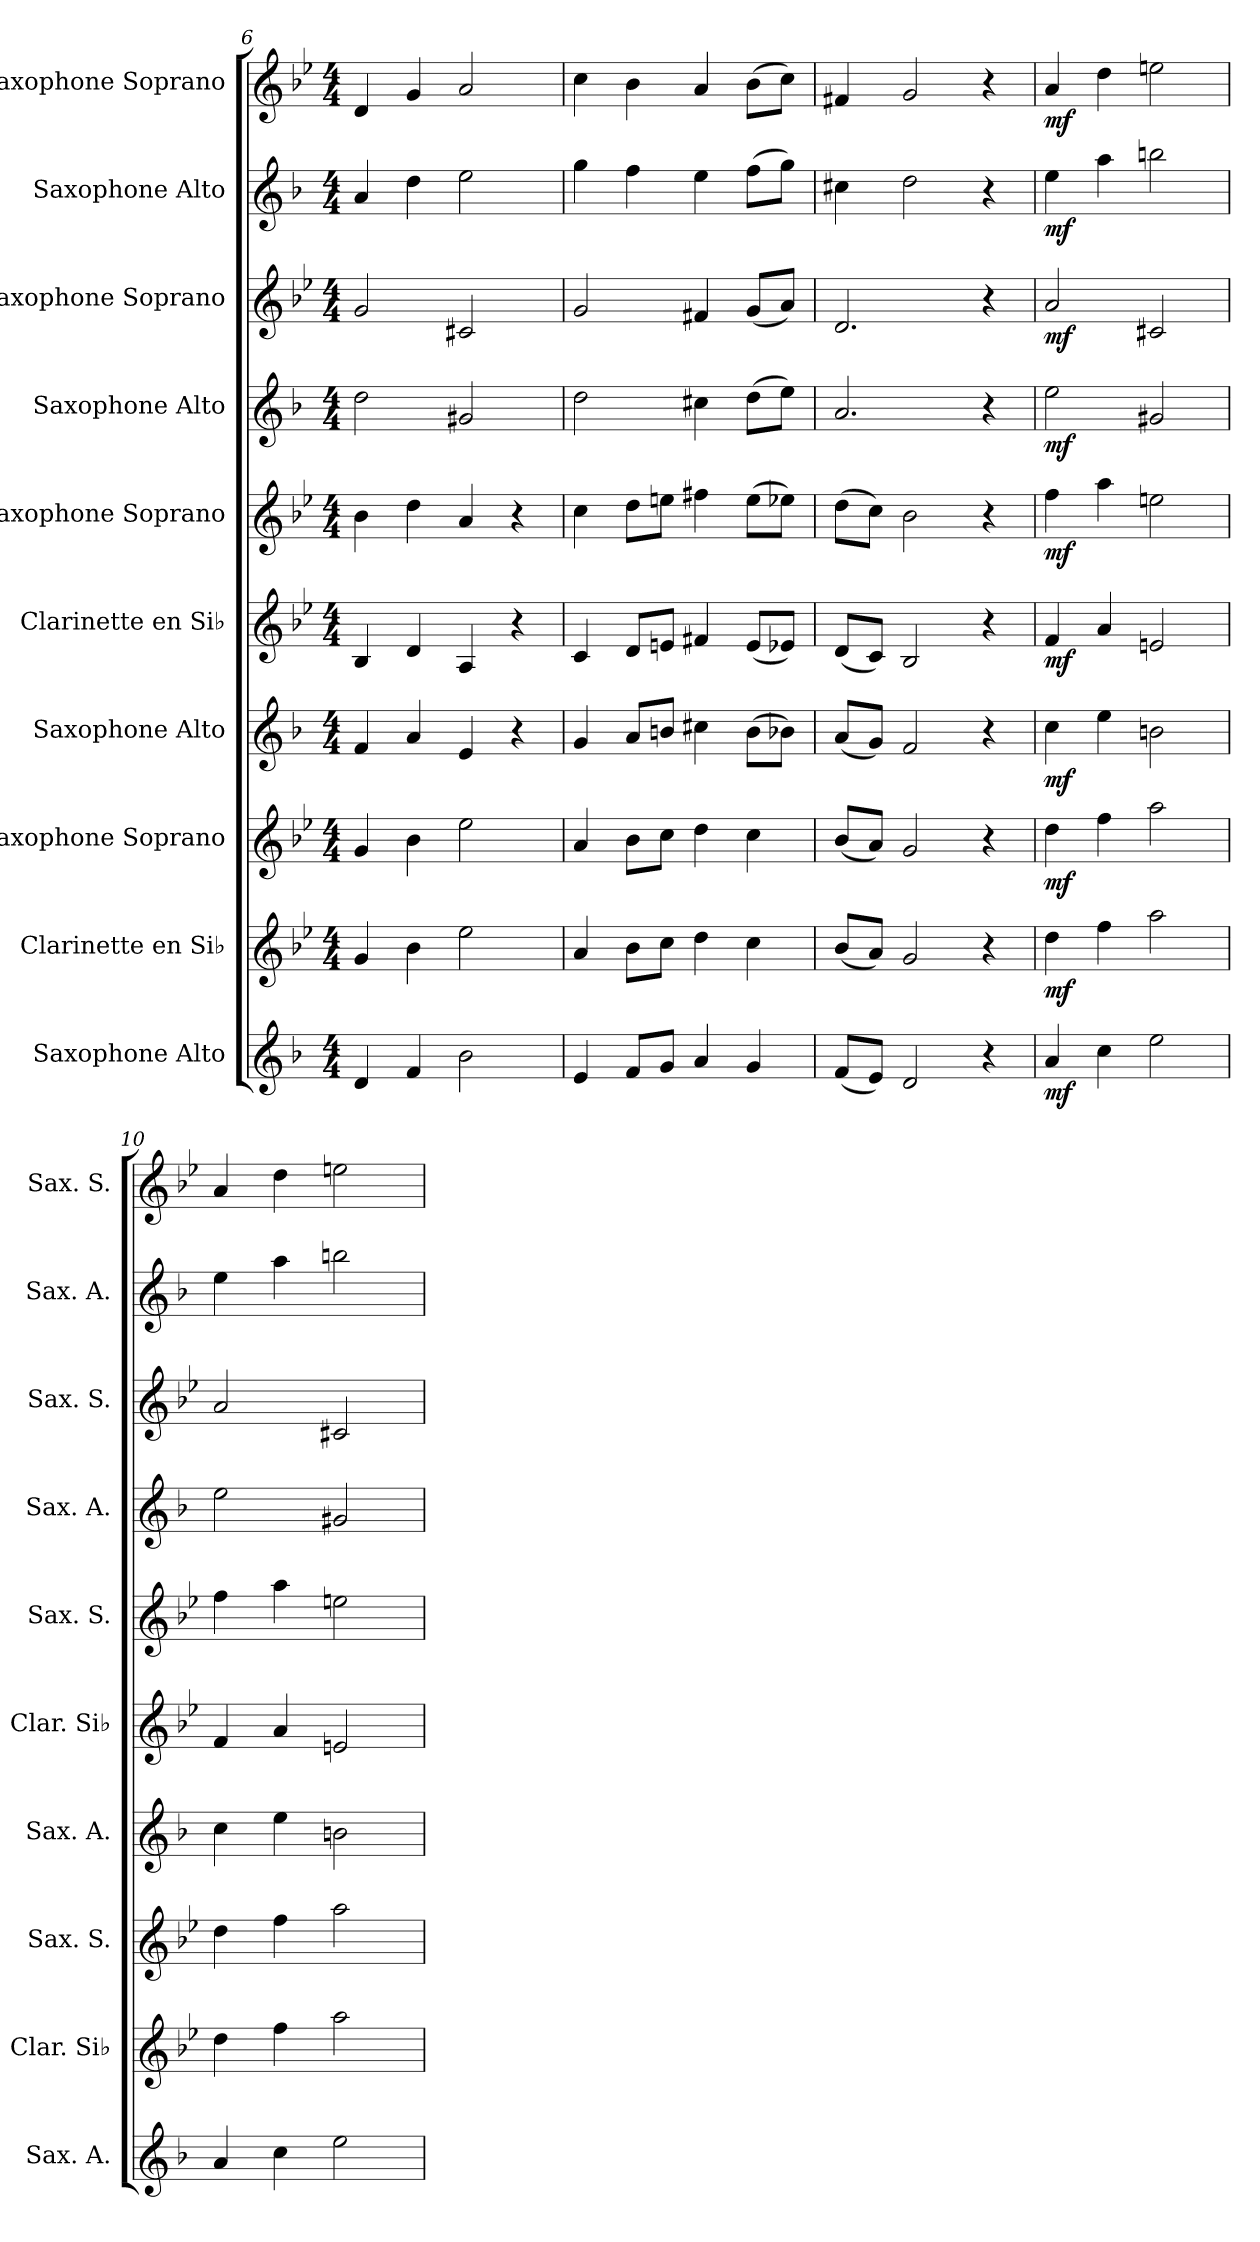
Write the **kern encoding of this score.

**kern	**dynam	**kern	**dynam	**kern	**dynam	**kern	**dynam	**kern	**dynam	**kern	**dynam	**kern	**dynam	**kern	**dynam	**kern	**dynam	**kern	**dynam
*part10	*part10	*part9	*part9	*part8	*part8	*part7	*part7	*part6	*part6	*part5	*part5	*part4	*part4	*part3	*part3	*part2	*part2	*part1	*part1
*staff10	*staff10	*staff9	*staff9	*staff8	*staff8	*staff7	*staff7	*staff6	*staff6	*staff5	*staff5	*staff4	*staff4	*staff3	*staff3	*staff2	*staff2	*staff1	*staff1
*I"Saxophone Alto	*	*I"Clarinette en Si♭	*	*I"Saxophone Soprano	*	*I"Saxophone Alto	*	*I"Clarinette en Si♭	*	*I"Saxophone Soprano	*	*I"Saxophone Alto	*	*I"Saxophone Soprano	*	*I"Saxophone Alto	*	*I"Saxophone Soprano	*
*I'Sax. A.	*	*I'Clar. Si♭	*	*I'Sax. S.	*	*I'Sax. A.	*	*I'Clar. Si♭	*	*I'Sax. S.	*	*I'Sax. A.	*	*I'Sax. S.	*	*I'Sax. A.	*	*I'Sax. S.	*
*clefG2	*	*clefG2	*	*clefG2	*	*clefG2	*	*clefG2	*	*clefG2	*	*clefG2	*	*clefG2	*	*clefG2	*	*clefG2	*
*ITrd5c9	*	*ITrd1c2	*	*ITrd1c2	*	*ITrd5c9	*	*ITrd1c2	*	*ITrd1c2	*	*ITrd5c9	*	*ITrd1c2	*	*ITrd5c9	*	*ITrd1c2	*
*k[b-e-a-d-]	*	*k[b-e-a-d-]	*	*k[b-e-a-d-]	*	*k[b-e-a-d-]	*	*k[b-e-a-d-]	*	*k[b-e-a-d-]	*	*k[b-e-a-d-]	*	*k[b-e-a-d-]	*	*k[b-e-a-d-]	*	*k[b-e-a-d-]	*
*M4/4	*	*M4/4	*	*M4/4	*	*M4/4	*	*M4/4	*	*M4/4	*	*M4/4	*	*M4/4	*	*M4/4	*	*M4/4	*
=6	=6	=6	=6	=6	=6	=6	=6	=6	=6	=6	=6	=6	=6	=6	=6	=6	=6	=6	=6
4F/	.	4f/	.	4f/	.	4A-/	.	4A-/	.	4a-\	.	2f\	.	2f/	.	4c/	.	4c/	.
4A-/	.	4a-\	.	4a-\	.	4c/	.	4c/	.	4cc\	.	.	.	.	.	4f\	.	4f/	.
2d-\	.	2dd-\	.	2dd-\	.	4G/	.	4G/	.	4g/	.	2Bn/	.	2Bn/	.	2g\	.	2g/	.
.	.	.	.	.	.	4r	.	4r	.	4r	.	.	.	.	.	.	.	.	.
!!LO:PB:g=z
=7	=7	=7	=7	=7	=7	=7	=7	=7	=7	=7	=7	=7	=7	=7	=7	=7	=7	=7	=7
4G/	.	4g/	.	4g/	.	4B-/	.	4B-/	.	4b-\	.	2f\	.	2f/	.	4b-\	.	4b-\	.
8A-/L	.	8a-\L	.	8a-\L	.	8c/L	.	8c/L	.	8cc\L	.	.	.	.	.	4a-\	.	4a-\	.
8B-/J	.	8b-\J	.	8b-\J	.	8dn/J	.	8dn/J	.	8ddn\J	.	.	.	.	.	.	.	.	.
4c/	.	4cc\	.	4cc\	.	4en\	.	4en/	.	4een\	.	4en\	.	4en/	.	4g\	.	4g/	.
4B-/	.	4b-\	.	4b-\	.	(>8d\L	.	(<8d/L	.	(>8dd\L	.	(>8f\L	.	(<8f/L	.	(>8a-\L	.	(>8a-\L	.
.	.	.	.	.	.	8d-X\J)	.	8d-X/J)	.	8dd-X\J)	.	8g\J)	.	8g/J)	.	8b-\J)	.	8b-\J)	.
=8	=8	=8	=8	=8	=8	=8	=8	=8	=8	=8	=8	=8	=8	=8	=8	=8	=8	=8	=8
(<8A-/L	.	(<8a-/L	.	(<8a-/L	.	(<8c/L	.	(<8c/L	.	(>8cc\L	.	2.c/	.	2.c/	.	4en\	.	4en/	.
8G/J)	.	8g/J)	.	8g/J)	.	8B-/J)	.	8B-/J)	.	8b-\J)	.	.	.	.	.	.	.	.	.
2F/	.	2f/	.	2f/	.	2A-/	.	2A-/	.	2a-\	.	.	.	.	.	2f\	.	2f/	.
4r	.	4r	.	4r	.	4r	.	4r	.	4r	.	4r	.	4r	.	4r	.	4r	.
=9	=9	=9	=9	=9	=9	=9	=9	=9	=9	=9	=9	=9	=9	=9	=9	=9	=9	=9	=9
!	!LO:DY:b	!	!LO:DY:b	!	!LO:DY:b	!	!LO:DY:b	!	!LO:DY:b	!	!LO:DY:b	!	!LO:DY:b	!	!LO:DY:b	!	!LO:DY:b	!	!LO:DY:b
4c/	mf	4cc\	mf	4cc\	mf	4e-\	mf	4e-/	mf	4ee-\	mf	2g\	mf	2g/	mf	4g\	mf	4g/	mf
4e-\	.	4ee-\	.	4ee-\	.	4g\	.	4g/	.	4gg\	.	.	.	.	.	4cc\	.	4cc\	.
2g\	.	2gg\	.	2gg\	.	2dn\	.	2dn/	.	2ddn\	.	2Bn/	.	2Bn/	.	2ddn\	.	2ddn\	.
=10	=10	=10	=10	=10	=10	=10	=10	=10	=10	=10	=10	=10	=10	=10	=10	=10	=10	=10	=10
4c/	.	4cc\	.	4cc\	.	4e-\	.	4e-/	.	4ee-\	.	2g\	.	2g/	.	4g\	.	4g/	.
4e-\	.	4ee-\	.	4ee-\	.	4g\	.	4g/	.	4gg\	.	.	.	.	.	4cc\	.	4cc\	.
2g\	.	2gg\	.	2gg\	.	2dn\	.	2dn/	.	2ddn\	.	2Bn/	.	2Bn/	.	2ddn\	.	2ddn\	.
=	=	=	=	=	=	=	=	=	=	=	=	=	=	=	=	=	=	=	=
*-	*-	*-	*-	*-	*-	*-	*-	*-	*-	*-	*-	*-	*-	*-	*-	*-	*-	*-	*-
